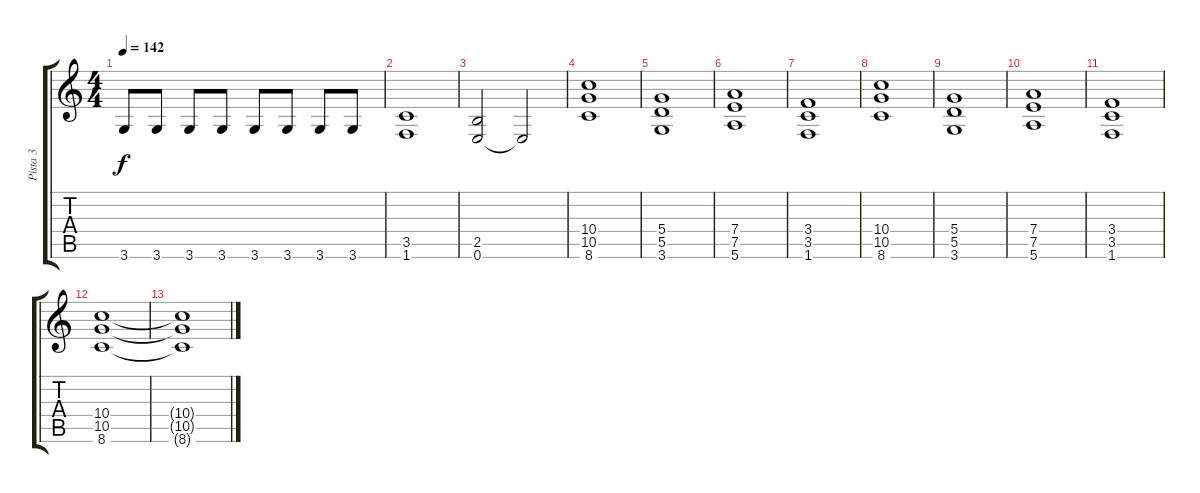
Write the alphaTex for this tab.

\track ("Pista 3" "Pista 3") {instrument distortionguitar}
\staff {score tabs}
\tuning (E4 B3 G3 D3 A2 E2) {hide}
\ts (4 4)
\tempo 142
\clef g2
\ks c
3.6.8{dy f} 3.6.8 3.6.8 3.6.8 3.6.8 3.6.8 3.6.8 3.6.8 |
(3.5 1.6).1 |
(2.5 0.6).2 0.6{t}.2 |
(10.4 10.5 8.6).1 |
(5.4 5.5 3.6).1 |
(7.4 7.5 5.6).1 |
(3.4 3.5 1.6).1 |
(10.4 10.5 8.6).1 |
(5.4 5.5 3.6).1 |
(7.4 7.5 5.6).1 |
(3.4 3.5 1.6).1 |
(10.4 10.5 8.6).1{volume 0} |
(10.4{t} 10.5{t} 8.6{t}).1
